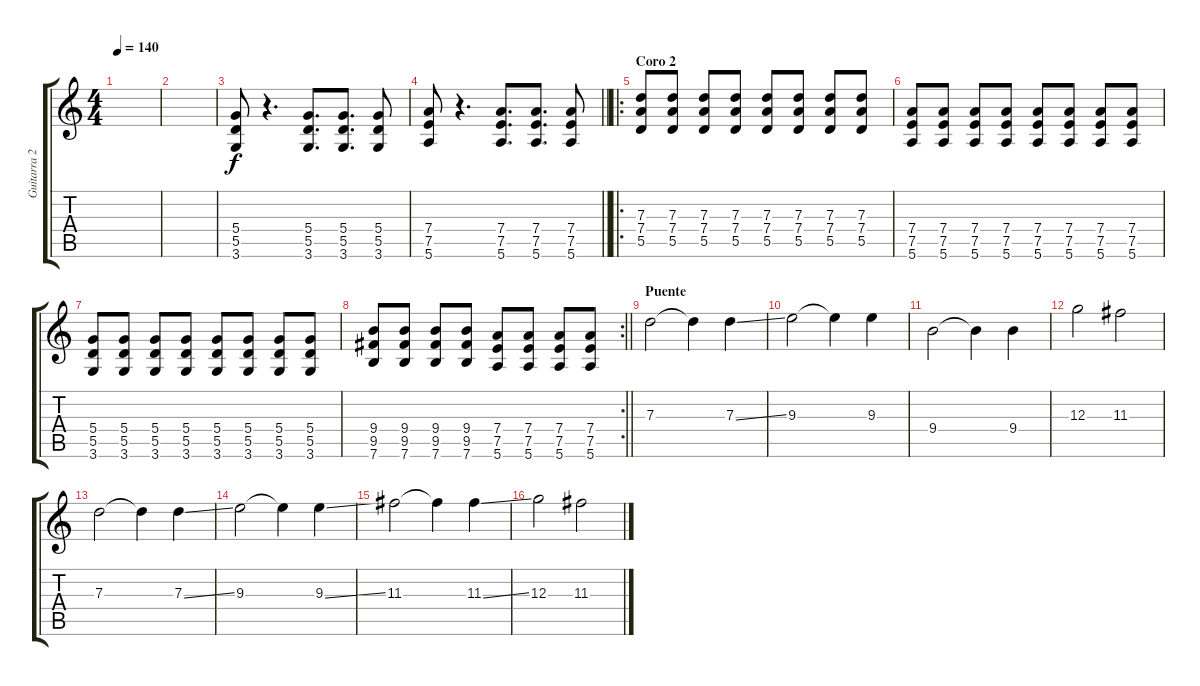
\track ("Guitarra 2" "Guitarra 2") {instrument distortionguitar}
\staff {score tabs}
\tuning (E4 B3 G3 D3 A2 E2) {hide}
\ts (4 4)
\tempo 140
\clef g2
\ks c
|
|
(5.4 5.5 3.6).8 r.4{d} (5.4 5.5 3.6).8{d} (5.4 5.5 3.6).8{d} (5.4 5.5 3.6).8 |
\barLineRight lightlight
(7.4 7.5 5.6).8 r.4{d} (7.4 7.5 5.6).8{d} (7.4 7.5 5.6).8{d} (7.4 7.5 5.6).8 |
\ro
\section ("" "Coro 2")
(7.3 7.4 5.5).8 (7.3 7.4 5.5).8 (7.3 7.4 5.5).8 (7.3 7.4 5.5).8 (7.3 7.4 5.5).8 (7.3 7.4 5.5).8 (7.3 7.4 5.5).8 (7.3 7.4 5.5).8 |
(7.4 7.5 5.6).8 (7.4 7.5 5.6).8 (7.4 7.5 5.6).8 (7.4 7.5 5.6).8 (7.4 7.5 5.6).8 (7.4 7.5 5.6).8 (7.4 7.5 5.6).8 (7.4 7.5 5.6).8 |
(5.4 5.5 3.6).8 (5.4 5.5 3.6).8 (5.4 5.5 3.6).8 (5.4 5.5 3.6).8 (5.4 5.5 3.6).8 (5.4 5.5 3.6).8 (5.4 5.5 3.6).8 (5.4 5.5 3.6).8 |
\rc 2
\barLineRight lightlight
(9.4 9.5 7.6).8 (9.4 9.5 7.6).8 (9.4 9.5 7.6).8 (9.4 9.5 7.6).8 (7.4 7.5 5.6).8 (7.4 7.5 5.6).8 (7.4 7.5 5.6).8 (7.4 7.5 5.6).8 |
\section ("" "Puente")
7.3.2 7.3{t}.4 7.3{ss}.4 |
9.3.2 9.3{t}.4 9.3.4 |
9.4.2 9.4{t}.4 9.4.4 |
12.3.2 11.3.2 |
7.3.2 7.3{t}.4 7.3{ss}.4 |
9.3.2 9.3{t}.4 9.3{ss}.4 |
11.3.2 11.3{t}.4 11.3{ss}.4 |
12.3.2 11.3.2
